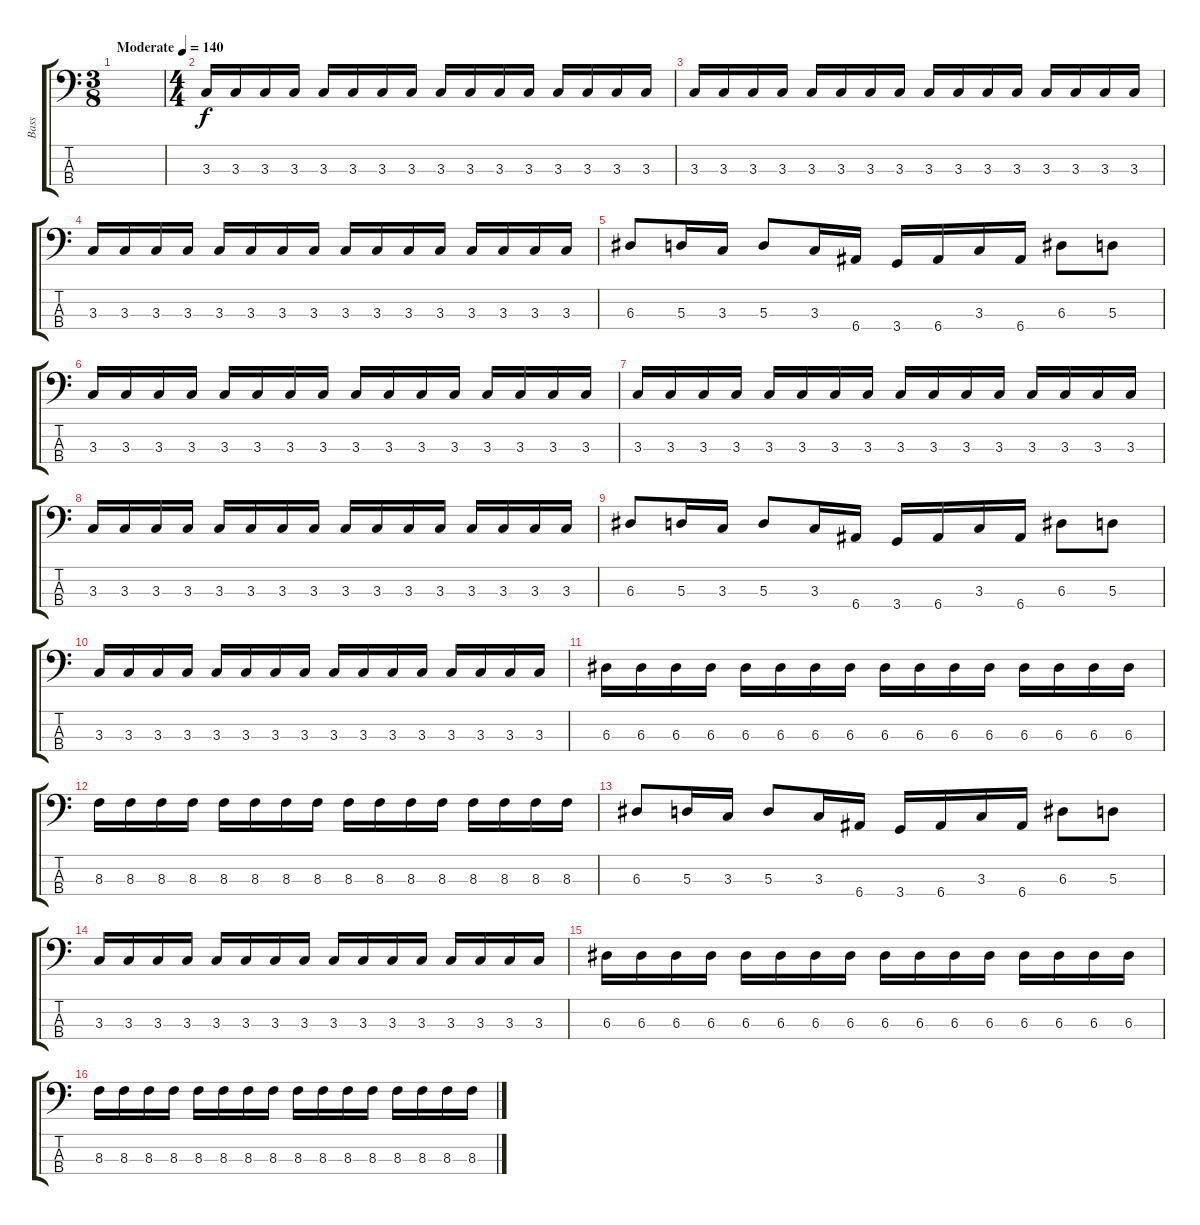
\track ("Bass" "Bass") {instrument electricbassfinger}
\staff {score tabs}
\tuning (G2 D2 A1 E1) {hide}
\ts (3 8)
\tempo (140 "Moderate")
\clef f4
\ks c
|
\ts (4 4)
3.3.16 3.3.16 3.3.16 3.3.16 3.3.16 3.3.16 3.3.16 3.3.16 3.3.16 3.3.16 3.3.16 3.3.16 3.3.16 3.3.16 3.3.16 3.3.16 |
3.3.16 3.3.16 3.3.16 3.3.16 3.3.16 3.3.16 3.3.16 3.3.16 3.3.16 3.3.16 3.3.16 3.3.16 3.3.16 3.3.16 3.3.16 3.3.16 |
3.3.16 3.3.16 3.3.16 3.3.16 3.3.16 3.3.16 3.3.16 3.3.16 3.3.16 3.3.16 3.3.16 3.3.16 3.3.16 3.3.16 3.3.16 3.3.16 |
6.3.8 5.3.16 3.3.16 5.3.8 3.3.16 6.4.16 3.4.16 6.4.16 3.3.16 6.4.16 6.3.8 5.3.8 |
3.3.16 3.3.16 3.3.16 3.3.16 3.3.16 3.3.16 3.3.16 3.3.16 3.3.16 3.3.16 3.3.16 3.3.16 3.3.16 3.3.16 3.3.16 3.3.16 |
3.3.16 3.3.16 3.3.16 3.3.16 3.3.16 3.3.16 3.3.16 3.3.16 3.3.16 3.3.16 3.3.16 3.3.16 3.3.16 3.3.16 3.3.16 3.3.16 |
3.3.16 3.3.16 3.3.16 3.3.16 3.3.16 3.3.16 3.3.16 3.3.16 3.3.16 3.3.16 3.3.16 3.3.16 3.3.16 3.3.16 3.3.16 3.3.16 |
6.3.8 5.3.16 3.3.16 5.3.8 3.3.16 6.4.16 3.4.16 6.4.16 3.3.16 6.4.16 6.3.8 5.3.8 |
3.3.16 3.3.16 3.3.16 3.3.16 3.3.16 3.3.16 3.3.16 3.3.16 3.3.16 3.3.16 3.3.16 3.3.16 3.3.16 3.3.16 3.3.16 3.3.16 |
6.3.16 6.3.16 6.3.16 6.3.16 6.3.16 6.3.16 6.3.16 6.3.16 6.3.16 6.3.16 6.3.16 6.3.16 6.3.16 6.3.16 6.3.16 6.3.16 |
8.3.16 8.3.16 8.3.16 8.3.16 8.3.16 8.3.16 8.3.16 8.3.16 8.3.16 8.3.16 8.3.16 8.3.16 8.3.16 8.3.16 8.3.16 8.3.16 |
6.3.8 5.3.16 3.3.16 5.3.8 3.3.16 6.4.16 3.4.16 6.4.16 3.3.16 6.4.16 6.3.8 5.3.8 |
3.3.16 3.3.16 3.3.16 3.3.16 3.3.16 3.3.16 3.3.16 3.3.16 3.3.16 3.3.16 3.3.16 3.3.16 3.3.16 3.3.16 3.3.16 3.3.16 |
6.3.16 6.3.16 6.3.16 6.3.16 6.3.16 6.3.16 6.3.16 6.3.16 6.3.16 6.3.16 6.3.16 6.3.16 6.3.16 6.3.16 6.3.16 6.3.16 |
8.3.16 8.3.16 8.3.16 8.3.16 8.3.16 8.3.16 8.3.16 8.3.16 8.3.16 8.3.16 8.3.16 8.3.16 8.3.16 8.3.16 8.3.16 8.3.16
